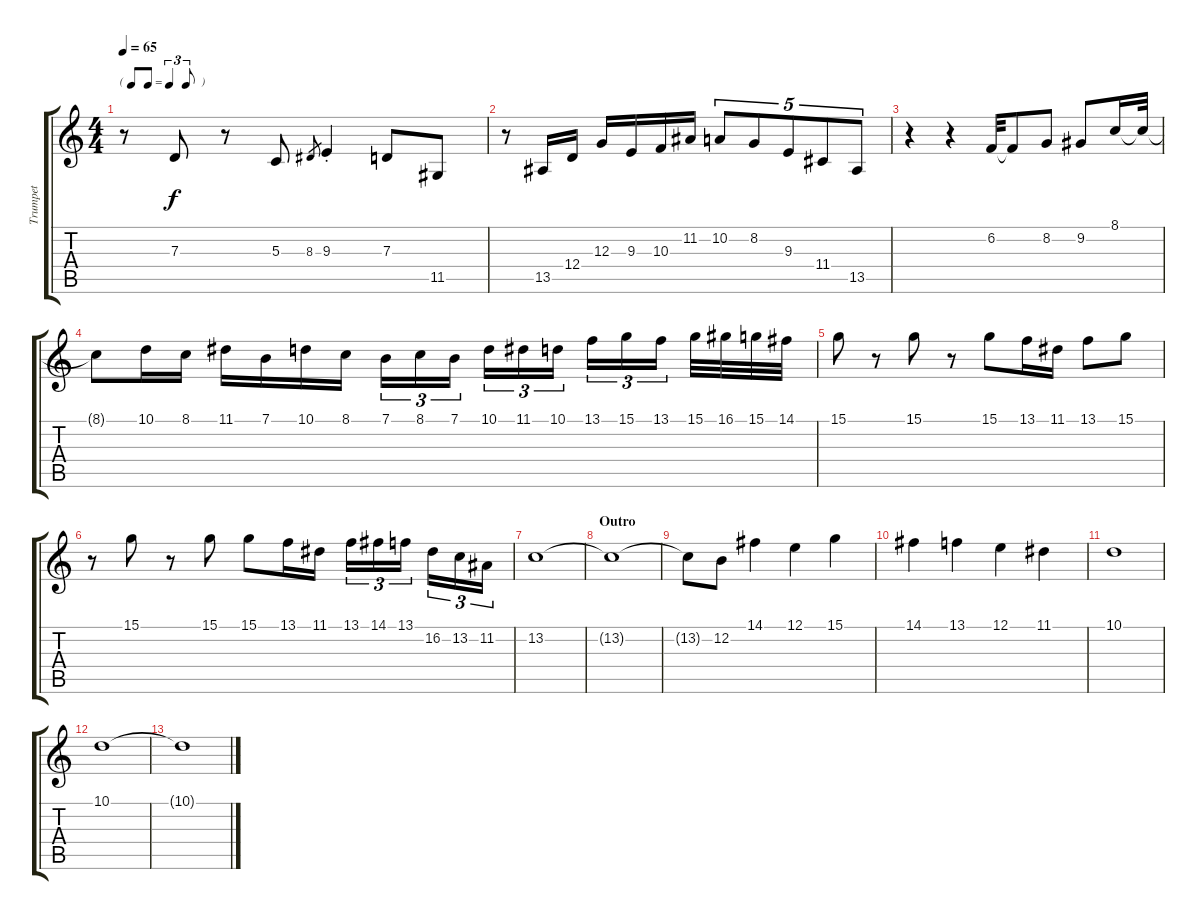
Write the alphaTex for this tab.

\track ("Trumpet" "Trumpet") {instrument mutedtrumpet}
\staff {score tabs}
\tuning (E4 B3 G3 D3 A2 E2) {hide}
\ts (4 4)
\tf triplet8th
\tempo 65
\clef g2
\ks c
r.8{dy f} 7.3.8 r.8 5.3.8 8.3.8{gr} 9.3{st}.4 7.3.8 11.5.8 |
r.8 13.5.16 12.4.16 12.3.16 9.3.16 10.3.16 11.2.16 10.2.8{tu (5 4)} 8.2.8{tu (5 4)} 9.3.8{tu (5 4)} 11.4.8{tu (5 4)} 13.5.8{tu (5 4)} |
r.4 r.4 6.2.32 6.2{t}.8 8.2.8 9.2.8 8.1.16 8.1{t}.32 |
8.1{t}.8 10.1.16 8.1.16 11.1.16 7.1.16 10.1.16 8.1.16 7.1.16{tu (3 2)} 8.1.16{tu (3 2)} 7.1.16{tu (3 2)} 10.1.16{tu (3 2)} 11.1.16{tu (3 2)} 10.1.16{tu (3 2)} 13.1.16{tu (3 2)} 15.1.16{tu (3 2)} 13.1.16{tu (3 2)} 15.1.32 16.1.32 15.1.32 14.1.32 |
15.1.8 r.8 15.1.8 r.8 15.1.8 13.1.16 11.1.16 13.1.8 15.1.8 |
r.8 15.1.8 r.8 15.1.8 15.1.8 13.1.16 11.1.16 13.1.16{tu (3 2)} 14.1.16{tu (3 2)} 13.1.16{tu (3 2)} 16.2.16{tu (3 2)} 13.2.16{tu (3 2)} 11.2.16{tu (3 2)} |
13.2.1 |
\section ("" "Outro")
13.2{t}.1 |
13.2{t}.8 12.2.8 14.1.4 12.1.4 15.1.4 |
14.1.4 13.1.4 12.1.4 11.1.4 |
10.1.1 |
10.1.1{volume 0} |
10.1{t}.1
